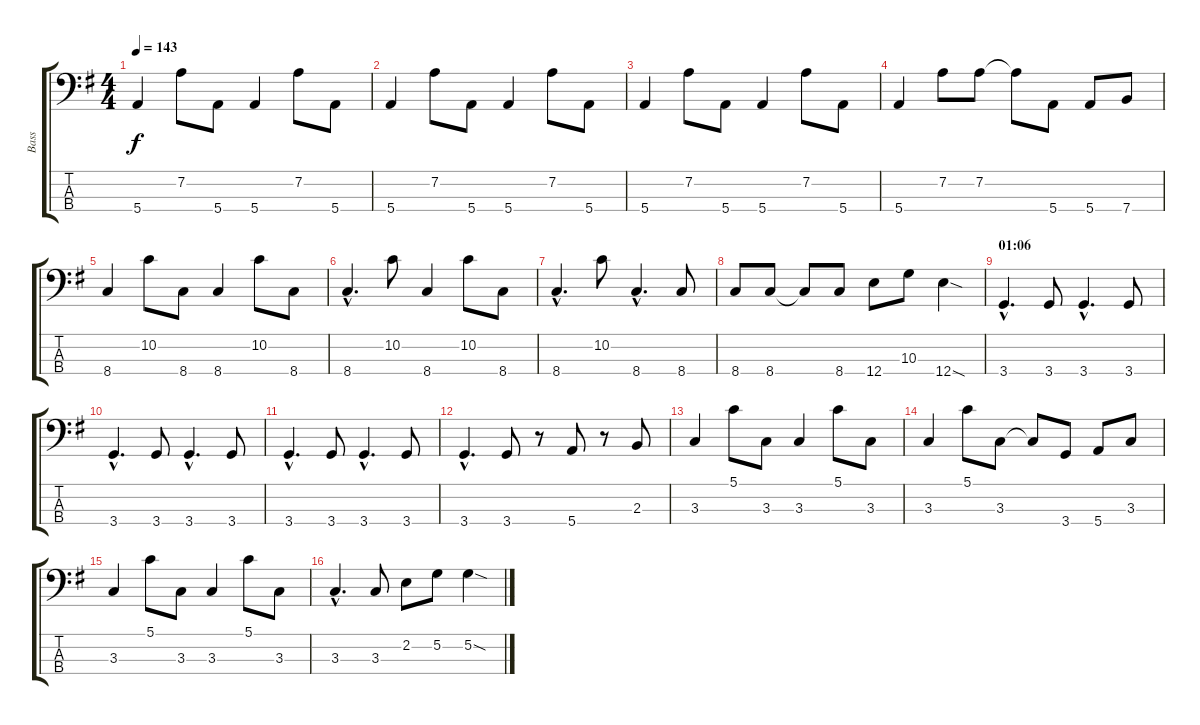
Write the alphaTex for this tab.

\track ("Bass" "Bass") {instrument electricbasspick}
\staff {score tabs}
\tuning (G2 D2 A1 E1) {hide}
\ts (4 4)
\tempo 143
\clef f4
\ks g
5.4.4{dy f} 7.2.8 5.4.8 5.4.4 7.2.8 5.4.8 |
5.4.4 7.2.8 5.4.8 5.4.4 7.2.8 5.4.8 |
5.4.4 7.2.8 5.4.8 5.4.4 7.2.8 5.4.8 |
5.4.4 7.2.8 7.2.8 7.2{t}.8 5.4.8 5.4.8 7.4.8 |
8.4.4 10.2.8 8.4.8 8.4.4 10.2.8 8.4.8 |
8.4{hac}.4{d} 10.2.8 8.4.4 10.2.8 8.4.8 |
8.4{hac}.4{d} 10.2.8 8.4{hac}.4{d} 8.4.8 |
8.4.8 8.4.8 8.4{t}.8 8.4.8 12.4.8 10.3.8 12.4{sod}.4 |
\section ("" "01:06")
3.4{hac}.4{d} 3.4.8 3.4{hac}.4{d} 3.4.8 |
3.4{hac}.4{d} 3.4.8 3.4{hac}.4{d} 3.4.8 |
3.4{hac}.4{d} 3.4.8 3.4{hac}.4{d} 3.4.8 |
3.4{hac}.4{d} 3.4.8 r.8 5.4.8 r.8 2.3.8 |
3.3.4 5.1.8 3.3.8 3.3.4 5.1.8 3.3.8 |
3.3.4 5.1.8 3.3.8 3.3{t}.8 3.4.8 5.4.8 3.3.8 |
3.3.4 5.1.8 3.3.8 3.3.4 5.1.8 3.3.8 |
3.3{hac}.4{d} 3.3.8 2.2.8 5.2.8 5.2{sod}.4
